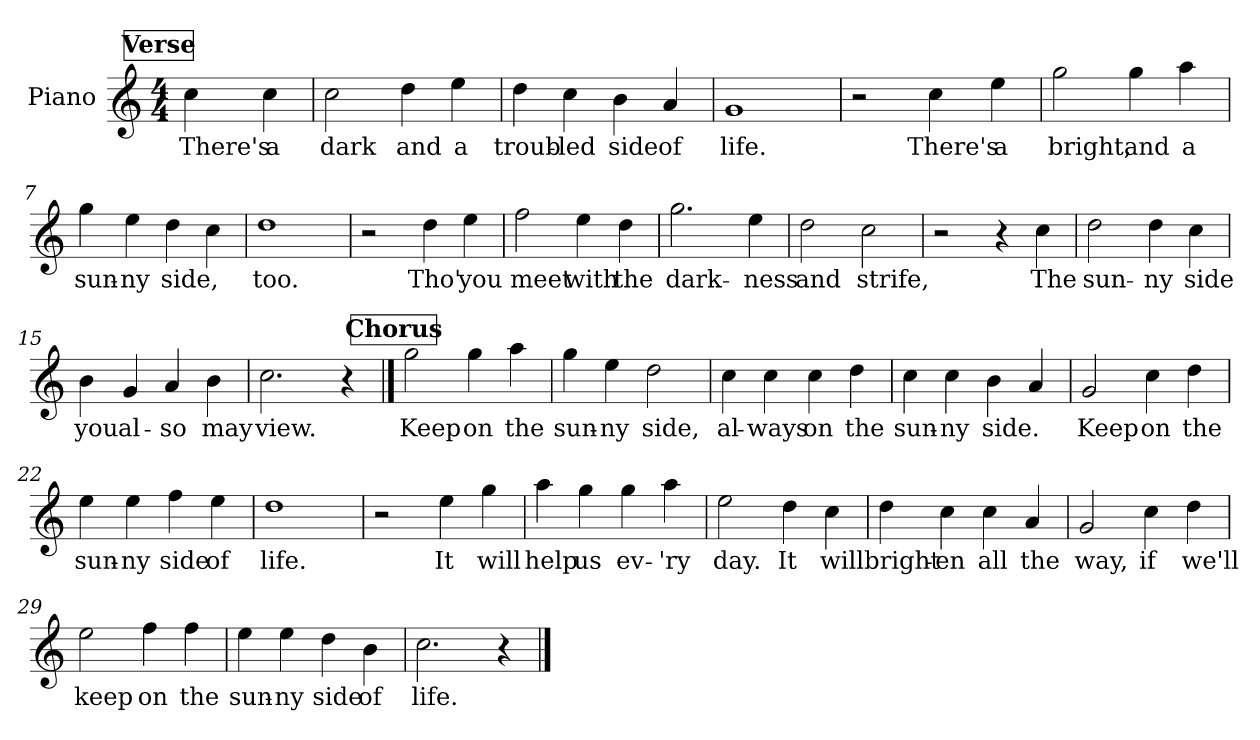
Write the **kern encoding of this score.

**kern	**text
*part1	*part1
*staff1	*staff1
*I"Piano	*
*I'Pno	*
*clefG2	*
*k[]	*
*M4/4	*
!!LO:REH:place=s1:a:B:fs=14:t=Verse
=1	=1
!	!LO:LY:b
4cc\	There's
!	!LO:LY:b
4cc\	a
=2	=2
!	!LO:LY:b
2cc\	dark
!	!LO:LY:b
4dd\	and
!	!LO:LY:b
4ee\	a
=3	=3
!	!LO:LY:b
4dd\	troub-
!	!LO:LY:b
4cc\	-led
!	!LO:LY:b
4b\	side
!	!LO:LY:b
4a/	of
=4	=4
!	!LO:LY:b
1g	life.
=5	=5
2r	.
!	!LO:LY:b
4cc\	There's
!	!LO:LY:b
4ee\	a
=6	=6
!	!LO:LY:b
2gg\	bright,
!	!LO:LY:b
4gg\	and
!	!LO:LY:b
4aa\	a
=7	=7
!	!LO:LY:b
4gg\	sun-
!	!LO:LY:b
4ee\	-ny
!	!LO:LY:b
4dd\	side,
4cc\	.
=8	=8
!	!LO:LY:b
1dd	too.
=9	=9
2r	.
!	!LO:LY:b
4dd\	Tho'
!	!LO:LY:b
4ee\	you
!!LO:LB:g=z
=10	=10
!	!LO:LY:b
2ff\	meet
!	!LO:LY:b
4ee\	with
!	!LO:LY:b
4dd\	the
=11	=11
!	!LO:LY:b
2.gg\	dark-
!	!LO:LY:b
4ee\	-ness
=12	=12
!	!LO:LY:b
2dd\	and
!	!LO:LY:b
2cc\	strife,
=13	=13
2r	.
4r	.
!	!LO:LY:b
4cc\	The
=14	=14
!	!LO:LY:b
2dd\	sun-
!	!LO:LY:b
4dd\	-ny
!	!LO:LY:b
4cc\	side
=15	=15
!	!LO:LY:b
4b\	you
!	!LO:LY:b
4g/	al-
!	!LO:LY:b
4a/	-so
!	!LO:LY:b
4b\	may
=16	=16
!	!LO:LY:b
2.cc\	view.
4r	.
!!LO:REH:place=s1:a:B:fs=14:t=Chorus
==17	==17
!	!LO:LY:b
2gg\	Keep
!	!LO:LY:b
4gg\	on
!	!LO:LY:b
4aa\	the
=18	=18
!	!LO:LY:b
4gg\	sun-
!	!LO:LY:b
4ee\	-ny
!	!LO:LY:b
2dd\	side,
!!LO:LB:g=z
=19	=19
!	!LO:LY:b
4cc\	al-
!	!LO:LY:b
4cc\	-ways
!	!LO:LY:b
4cc\	on
!	!LO:LY:b
4dd\	the
=20	=20
!	!LO:LY:b
4cc\	sun-
!	!LO:LY:b
4cc\	-ny
!	!LO:LY:b
4b\	side.
4a/	.
=21	=21
!	!LO:LY:b
2g/	Keep
!	!LO:LY:b
4cc\	on
!	!LO:LY:b
4dd\	the
=22	=22
!	!LO:LY:b
4ee\	sun-
!	!LO:LY:b
4ee\	-ny
!	!LO:LY:b
4ff\	side
!	!LO:LY:b
4ee\	of
=23	=23
!	!LO:LY:b
1dd	life.
=24	=24
2r	.
!	!LO:LY:b
4ee\	It
!	!LO:LY:b
4gg\	will
=25	=25
!	!LO:LY:b
4aa\	help
!	!LO:LY:b
4gg\	us
!	!LO:LY:b
4gg\	ev-
!	!LO:LY:b
4aa\	-'ry
=26	=26
!	!LO:LY:b
2ee\	day.
!	!LO:LY:b
4dd\	It
!	!LO:LY:b
4cc\	will
=27	=27
!	!LO:LY:b
4dd\	bright-
!	!LO:LY:b
4cc\	-en
!	!LO:LY:b
4cc\	all
!	!LO:LY:b
4a/	the
!!LO:LB:g=z
=28	=28
!	!LO:LY:b
2g/	way,
!	!LO:LY:b
4cc\	if
!	!LO:LY:b
4dd\	we'll
=29	=29
!	!LO:LY:b
2ee\	keep
!	!LO:LY:b
4ff\	on
!	!LO:LY:b
4ff\	the
=30	=30
!	!LO:LY:b
4ee\	sun-
!	!LO:LY:b
4ee\	-ny
!	!LO:LY:b
4dd\	side
!	!LO:LY:b
4b\	of
=31	=31
!	!LO:LY:b
2.cc\	life.
4r	.
==	==
*-	*-
